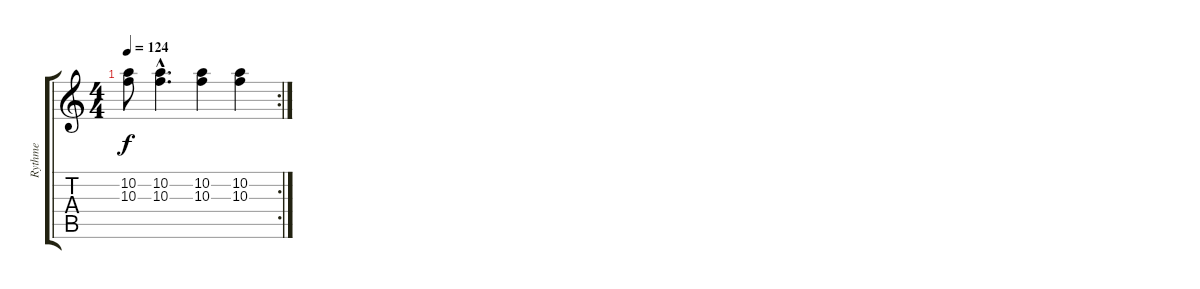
\track ("Rythme" "Rythme") {instrument distortionguitar}
\staff {score tabs}
\tuning (E4 B3 G3 D3 A2 E2) {hide}
\rc 2
\ts (4 4)
\tempo 124
\clef g2
\ks c
(10.2{t} 10.3{t}).8{dy f} (10.2{hac} 10.3{hac}).4{d} (10.2 10.3).4 (10.2 10.3).4
